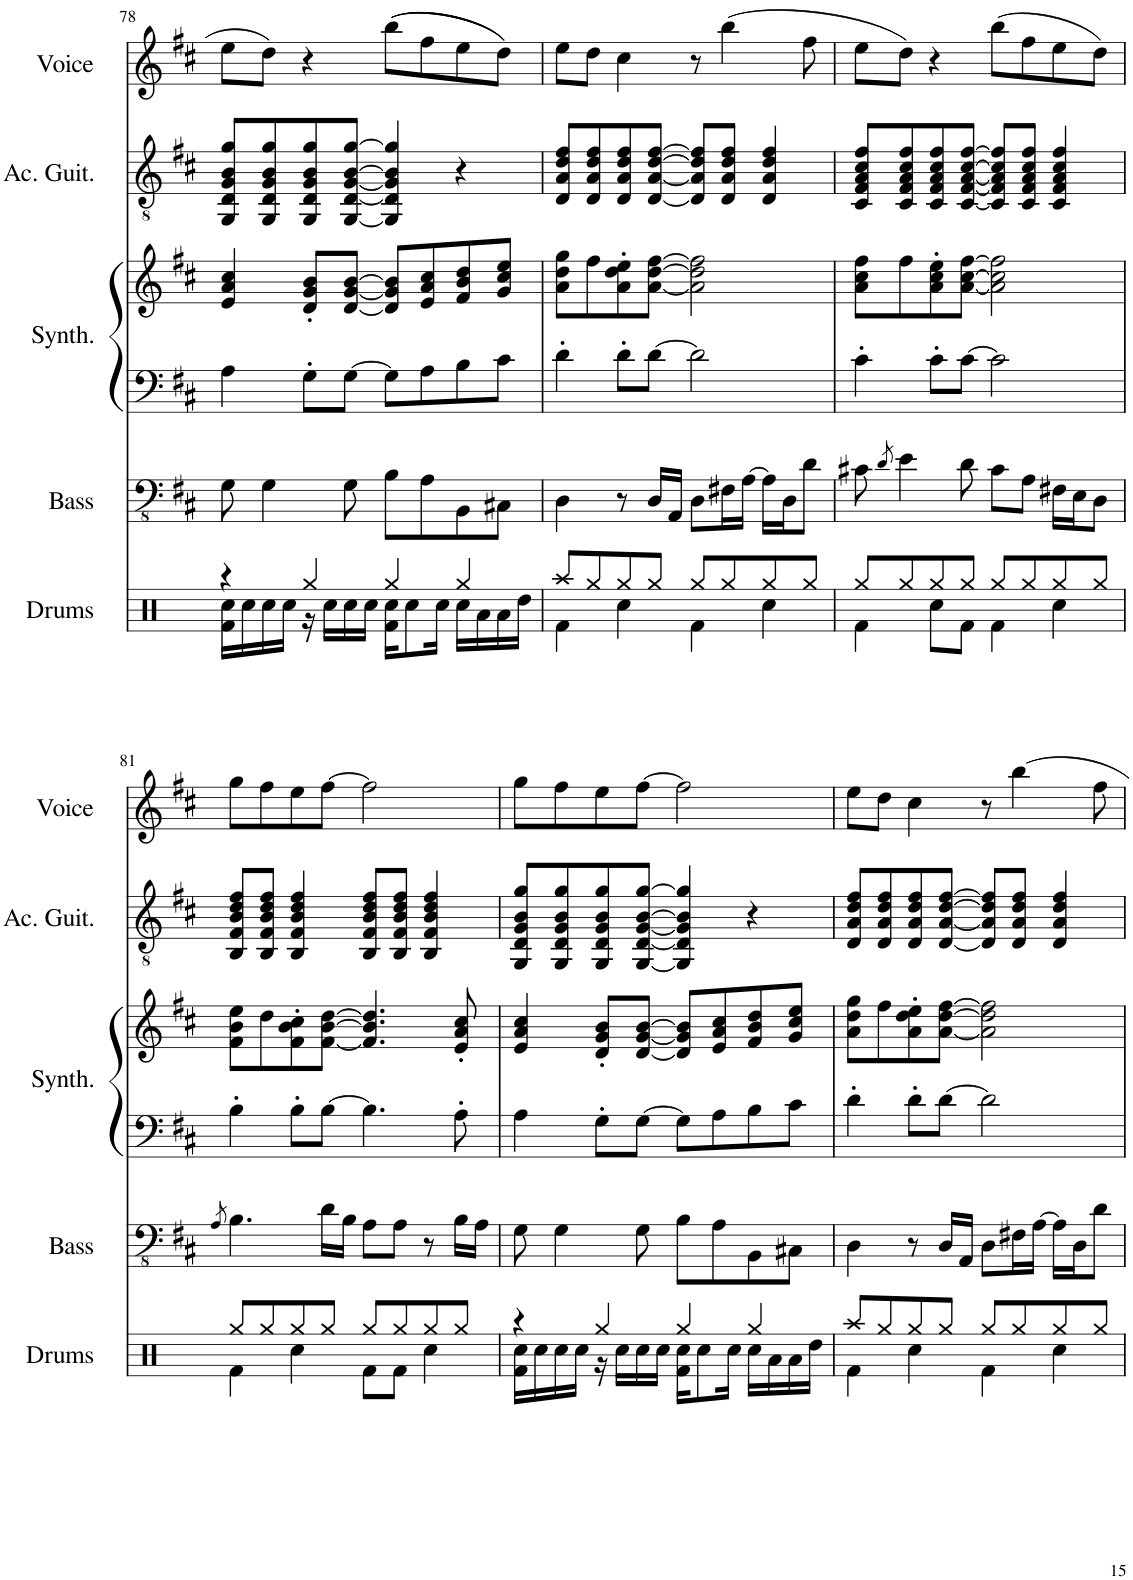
**kern	**kern	**kern	**kern	**kern
*part4	*part3	*part3	*part2	*part1
*staff5	*staff4	*staff3	*staff2	*staff1
*I"Electric Bass	*I"Synth Strings	*	*I"Acoustic Guitar	*I"Vocals
*I'Bass	*I'Synth.	*	*I'Ac. Guit.	*
!!LO:PB:g=z
*clefFv4	*clefF4	*clefG2	*clefGv2	*clefG2
*	*	*	*	*ITrd4c7
*k[f#c#]	*k[f#c#]	*k[f#c#]	*k[f#c#]	*k[f#c#]
*M4/4	*M4/4	*M4/4	*M4/4	*M4/4
=78	=78	=78	=78	=78
8GG\	4A\	4e/ 4a/ 4cc#/	8GG/ 8D/ 8G/ 8B/ 8g/L	8ee\L
4GG\	.	.	8GG/ 8D/ 8G/ 8B/ 8g/	8dd\J
.	8G'\L	8d/' 8g/' 8b/'L	8GG/ 8D/ 8G/ 8B/ 8g/	4r
8GG\	[8G\J	[8d/ [8g/ [8b/J	[8GG/ [8D/ [8G/ [8B/ [8g/J	.
8BB\L	8G\L]	8d/] 8g/] 8b/]L	4GG/] 4D/] 4G/] 4B/] 4g/]	((8bb\L
8AA\	8A\	8e/ 8a/ 8cc#/	.	8ff#\
8BBB\	8B\	8f#/ 8b/ 8dd/	4r	8ee\
8CC#X\J	8c#\J	8g/ 8cc#/ 8ee/J	.	8dd\J))
=79	=79	=79	=79	=79
4DD\	4d'\	8a\ 8dd\ 8gg\L	8D/ 8A/ 8d/ 8f#/L	8ee\L
.	.	8ff#\	8D/ 8A/ 8d/ 8f#/	8dd\J
8r	8d'\L	8a\' 8dd\' 8ee\'	8D/ 8A/ 8d/ 8f#/	4cc#\
16DD/LL	[8d\J	[8a\ [8dd\ [8ff#\J	[8D/ [8A/ [8d/ [8f#/J	.
16AAA/JJ	.	.	.	.
8DD\L	2d\]	2a\] 2dd\] 2ff#\]	8D/] 8A/] 8d/] 8f#/]L	8r
16FF#X\L	.	.	8D/ 8A/ 8d/ 8f#/J	(4bb\
[16AA\JJ	.	.	.	.
16AA\LL]	.	.	4D/ 4A/ 4d/ 4f#/	.
16DD\J	.	.	.	.
8D\J	.	.	.	8ff#\
=80	=80	=80	=80	=80
8C#X\	4c#'\	8a\ 8cc#\ 8ff#\L	8C#/ 8F#/ 8A/ 8c#/ 8f#/L	8ee\L
8qD/	.	.	.	.
4E\	.	8ff#\	8C#/ 8F#/ 8A/ 8c#/ 8f#/	8dd\J)
.	8c#'\L	8a\' 8cc#\' 8ee\'	8C#/ 8F#/ 8A/ 8c#/ 8f#/	4r
8D\	[8c#\J	[8a\ [8cc#\ [8ff#\J	[8C#/ [8F#/ [8A/ [8c#/ [8f#/J	.
8C#\L	2c#\]	2a\] 2cc#\] 2ff#\]	8C#/] 8F#/] 8A/] 8c#/] 8f#/]L	(8bb\L
8AA\J	.	.	8C#/ 8F#/ 8A/ 8c#/ 8f#/J	8ff#\
16FF#X\LL	.	.	4C#/ 4F#/ 4A/ 4c#/ 4f#/	8ee\
16EE\J	.	.	.	.
8DD\J	.	.	.	8dd\J)
!!LO:LB:g=z
=81	=81	=81	=81	=81
8qAA/	.	.	.	.
4.BB\	4B'\	8f#\ 8b\ 8ee\L	8BB/ 8F#/ 8B/ 8d/ 8f#/L	8gg\L
.	.	8dd\	8BB/ 8F#/ 8B/ 8d/ 8f#/J	8ff#\
.	8B'\L	8f#\' 8b\' 8cc#\'	4BB/ 4F#/ 4B/ 4d/ 4f#/	8ee\
16D\LL	[8B\J	[8f#\ [8b\ [8dd\J	.	[8ff#\J
16BB\JJ	.	.	.	.
8AA\L	4.B\]	4.f#/] 4.b/] 4.dd/]	8BB/ 8F#/ 8B/ 8d/ 8f#/L	2ff#\]
8AA\J	.	.	8BB/ 8F#/ 8B/ 8d/ 8f#/J	.
8r	.	.	4BB/ 4F#/ 4B/ 4d/ 4f#/	.
16BB\LL	8A'\	8e/' 8a/' 8cc#/'	.	.
16AA\JJ	.	.	.	.
=82	=82	=82	=82	=82
8GG\	4A\	4e/ 4a/ 4cc#/	8GG/ 8D/ 8G/ 8B/ 8g/L	8gg\L
4GG\	.	.	8GG/ 8D/ 8G/ 8B/ 8g/	8ff#\
.	8G'\L	8d/' 8g/' 8b/'L	8GG/ 8D/ 8G/ 8B/ 8g/	8ee\
8GG\	[8G\J	[8d/ [8g/ [8b/J	[8GG/ [8D/ [8G/ [8B/ [8g/J	[8ff#\J
8BB\L	8G\L]	8d/] 8g/] 8b/]L	4GG/] 4D/] 4G/] 4B/] 4g/]	2ff#\]
8AA\	8A\	8e/ 8a/ 8cc#/	.	.
8BBB\	8B\	8f#/ 8b/ 8dd/	4r	.
8CC#X\J	8c#\J	8g/ 8cc#/ 8ee/J	.	.
=83	=83	=83	=83	=83
4DD\	4d'\	8a\ 8dd\ 8gg\L	8D/ 8A/ 8d/ 8f#/L	8ee\L
.	.	8ff#\	8D/ 8A/ 8d/ 8f#/	8dd\J
8r	8d'\L	8a\' 8dd\' 8ee\'	8D/ 8A/ 8d/ 8f#/	4cc#\
16DD/LL	[8d\J	[8a\ [8dd\ [8ff#\J	[8D/ [8A/ [8d/ [8f#/J	.
16AAA/JJ	.	.	.	.
8DD\L	2d\]	2a\] 2dd\] 2ff#\]	8D/] 8A/] 8d/] 8f#/]L	8r
16FF#X\L	.	.	8D/ 8A/ 8d/ 8f#/J	4bb\
[16AA\JJ	.	.	.	.
16AA\LL]	.	.	4D/ 4A/ 4d/ 4f#/	.
16DD\J	.	.	.	.
8D\J	.	.	.	8ff#\
=	=	=	=	=
*-	*-	*-	*-	*-
